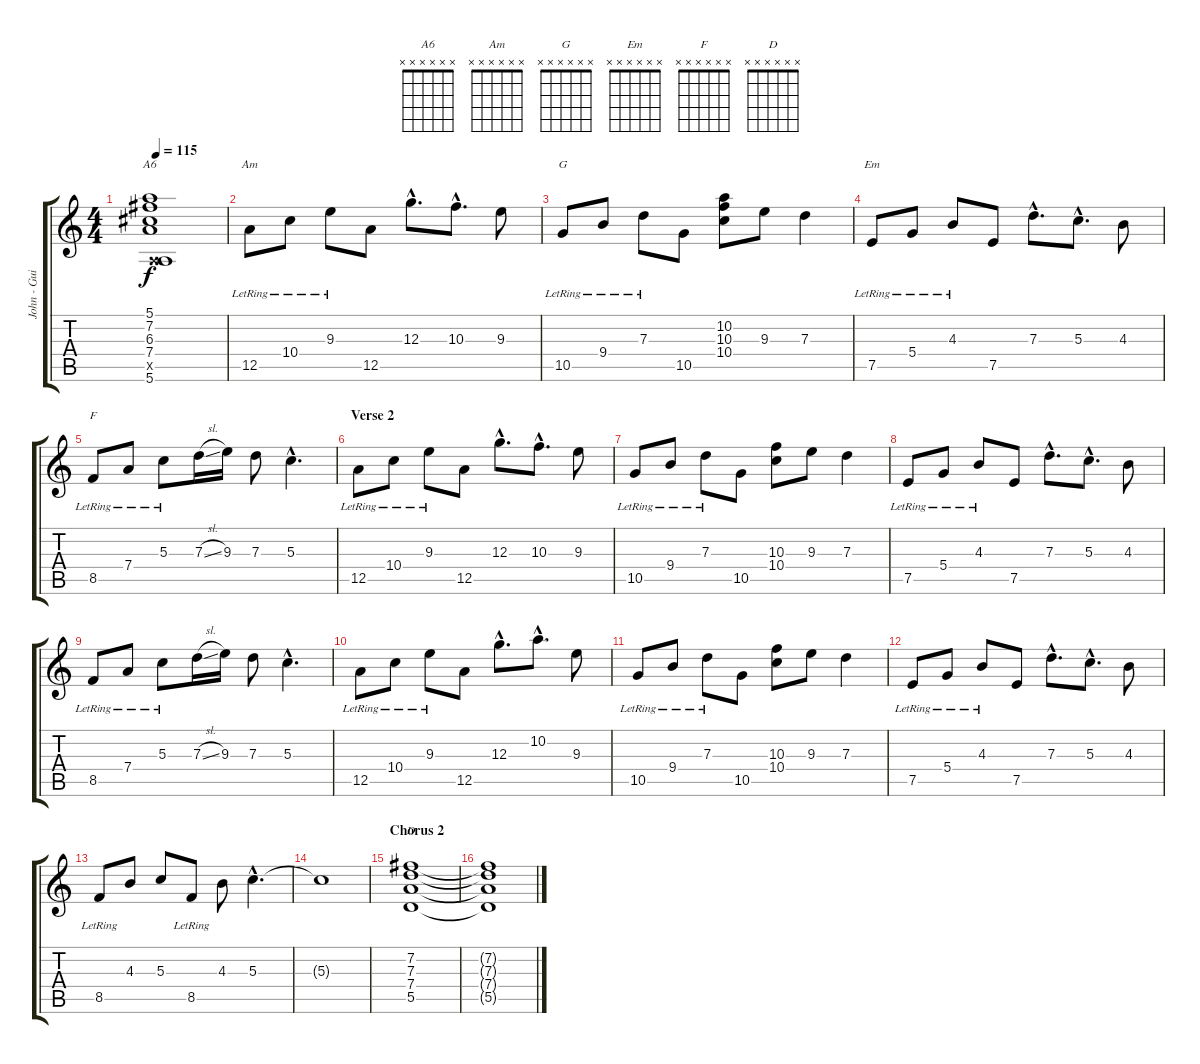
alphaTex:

\track ("John - Guitar" "John - Gui") {instrument electricguitarjazz}
\staff {score tabs}
\tuning (E4 B3 G3 D3 A2 E2) {hide}
\chord ("A6" x x x x x x)
\chord ("Am" x x x x x x)
\chord ("G" x x x x x x)
\chord ("Em" x x x x x x)
\chord ("F" x x x x x x)
\chord ("D" x x x x x x)
\ts (4 4)
\tempo 115
\clef g2
\ks c
(5.1 7.2 6.3 7.4 0.5{x} 5.6).1{ch "A6" dy f} |
12.5{lr}.8{ch "Am" volume 12} 10.4{lr}.8 9.3{lr}.8 12.5.8 12.3{hac}.8{d} 10.3{hac}.8{d} 9.3.8 |
10.5{lr}.8{ch "G"} 9.4{lr}.8 7.3{lr}.8 10.5.8 (10.2 10.3 10.4).8 9.3.8 7.3.4 |
7.5{lr}.8{ch "Em"} 5.4{lr}.8 4.3{lr}.8 7.5.8 7.3{hac}.8{d} 5.3{hac}.8{d} 4.3.8 |
8.5{lr}.8{ch "F"} 7.4{lr}.8 5.3{lr}.8 7.3{sl}.16 9.3.16 7.3.8 5.3{hac}.4{d} |
\section ("" "Verse 2")
12.5{lr}.8{volume 12} 10.4{lr}.8 9.3{lr}.8 12.5.8 12.3{hac}.8{d} 10.3{hac}.8{d} 9.3.8 |
10.5{lr}.8 9.4{lr}.8 7.3{lr}.8 10.5.8 (10.3 10.4).8 9.3.8 7.3.4 |
7.5{lr}.8 5.4{lr}.8 4.3{lr}.8 7.5.8 7.3{hac}.8{d} 5.3{hac}.8{d} 4.3.8 |
8.5{lr}.8 7.4{lr}.8 5.3{lr}.8 7.3{sl}.16 9.3.16 7.3.8 5.3{hac}.4{d} |
12.5{lr}.8{volume 12} 10.4{lr}.8 9.3{lr}.8 12.5.8 12.3{hac}.8{d} 10.2{hac}.8{d} 9.3.8 |
10.5{lr}.8 9.4{lr}.8 7.3{lr}.8 10.5.8 (10.3 10.4).8 9.3.8 7.3.4 |
7.5{lr}.8 5.4{lr}.8 4.3{lr}.8 7.5.8 7.3{hac}.8{d} 5.3{hac}.8{d} 4.3.8 |
8.5{lr}.8 4.3.8 5.3.8 8.5{lr}.8 4.3.8 5.3{hac}.4{d} |
5.3{t}.1 |
\section ("" "Chorus 2")
(7.2 7.3 7.4 5.5).1{ch "D"} |
(7.2{t} 7.3{t} 7.4{t} 5.5{t}).1
